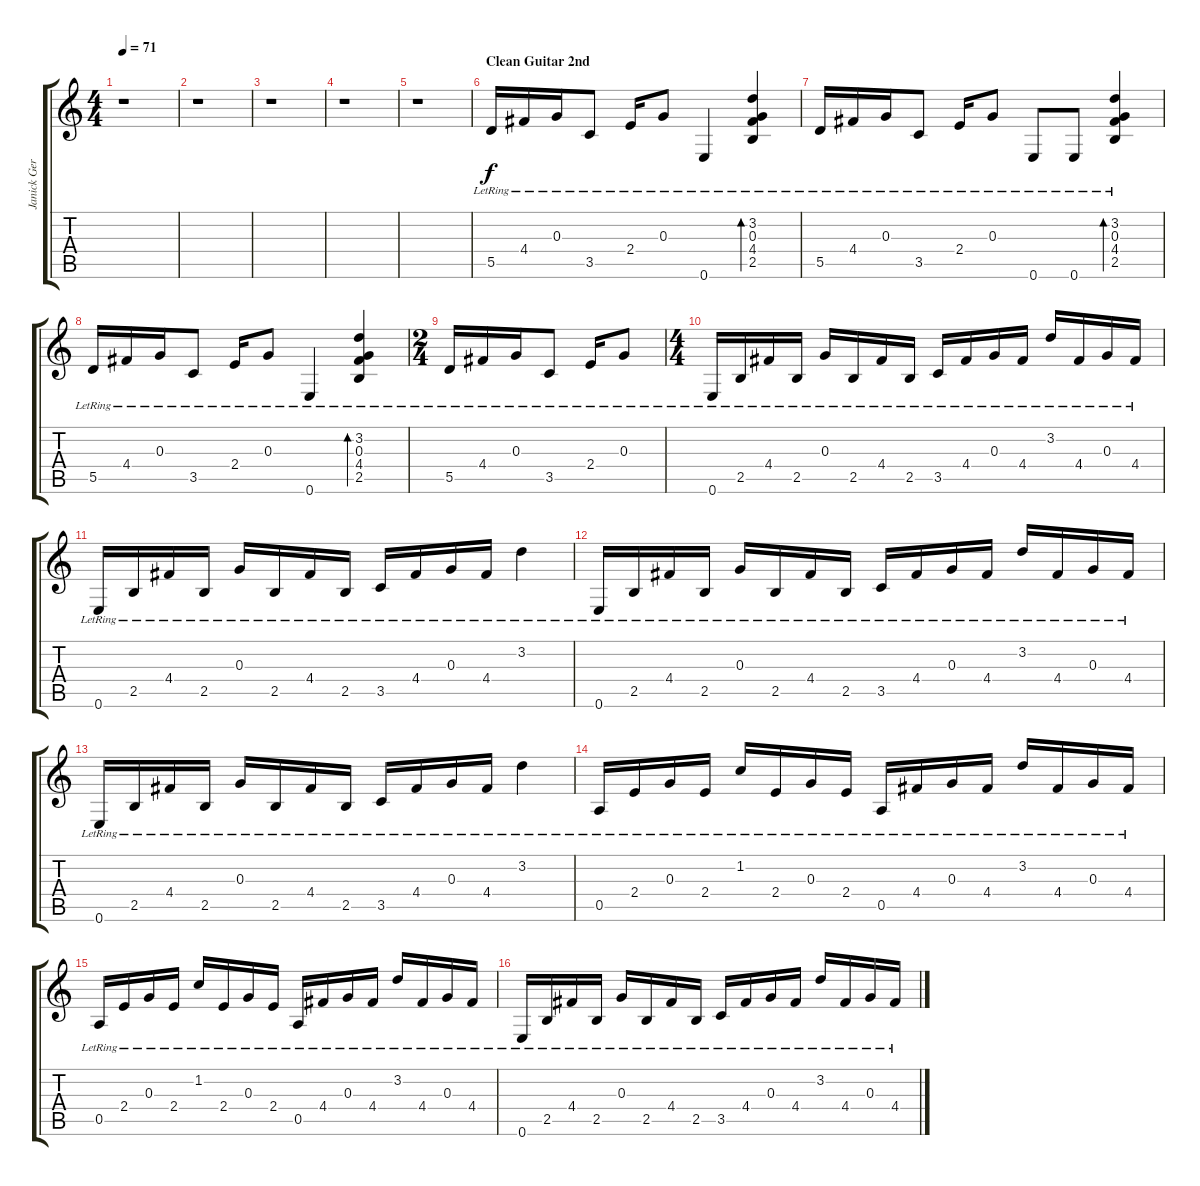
\track ("Janick Gers (clean)" "Janick Ger") {instrument electricguitarclean}
\staff {score tabs}
\tuning (E4 B3 G3 D3 A2 E2) {hide}
\ts (4 4)
\tempo 71
\clef g2
\ks c
r.1{dy f} |
r.1 |
r.1 |
r.1 |
r.1 |
\section ("" "Clean Guitar 2nd")
5.5{lr}.16 4.4{lr}.16 0.3{lr}.16 3.5{lr}.8 2.4{lr}.16 0.3{lr}.8 0.6{lr}.4 (3.2{lr} 0.3{lr} 4.4{lr} 2.5{lr}).4{bd 120} |
5.5{lr}.16 4.4{lr}.16 0.3{lr}.16 3.5{lr}.8 2.4{lr}.16 0.3{lr}.8 0.6{lr}.8 0.6{lr}.8 (3.2{lr} 0.3{lr} 4.4{lr} 2.5{lr}).4{bd 120} |
5.5{lr}.16 4.4{lr}.16 0.3{lr}.16 3.5{lr}.8 2.4{lr}.16 0.3{lr}.8 0.6{lr}.4 (3.2{lr} 0.3{lr} 4.4{lr} 2.5{lr}).4{bd 120} |
\ts (2 4)
5.5{lr}.16 4.4{lr}.16 0.3{lr}.16 3.5{lr}.8 2.4{lr}.16 0.3{lr}.8 |
\ts (4 4)
0.6{lr}.16 2.5{lr}.16 4.4{lr}.16 2.5{lr}.16 0.3{lr}.16 2.5{lr}.16 4.4{lr}.16 2.5{lr}.16 3.5{lr}.16 4.4{lr}.16 0.3{lr}.16 4.4{lr}.16 3.2{lr}.16 4.4{lr}.16 0.3{lr}.16 4.4{lr}.16 |
0.6{lr}.16 2.5{lr}.16 4.4{lr}.16 2.5{lr}.16 0.3{lr}.16 2.5{lr}.16 4.4{lr}.16 2.5{lr}.16 3.5{lr}.16 4.4{lr}.16 0.3{lr}.16 4.4{lr}.16 3.2{lr}.4 |
0.6{lr}.16 2.5{lr}.16 4.4{lr}.16 2.5{lr}.16 0.3{lr}.16 2.5{lr}.16 4.4{lr}.16 2.5{lr}.16 3.5{lr}.16 4.4{lr}.16 0.3{lr}.16 4.4{lr}.16 3.2{lr}.16 4.4{lr}.16 0.3{lr}.16 4.4{lr}.16 |
0.6{lr}.16 2.5{lr}.16 4.4{lr}.16 2.5{lr}.16 0.3{lr}.16 2.5{lr}.16 4.4{lr}.16 2.5{lr}.16 3.5{lr}.16 4.4{lr}.16 0.3{lr}.16 4.4{lr}.16 3.2{lr}.4 |
0.5{lr}.16 2.4{lr}.16 0.3{lr}.16 2.4{lr}.16 1.2{lr}.16 2.4{lr}.16 0.3{lr}.16 2.4{lr}.16 0.5{lr}.16 4.4{lr}.16 0.3{lr}.16 4.4{lr}.16 3.2{lr}.16 4.4{lr}.16 0.3{lr}.16 4.4{lr}.16 |
0.5{lr}.16 2.4{lr}.16 0.3{lr}.16 2.4{lr}.16 1.2{lr}.16 2.4{lr}.16 0.3{lr}.16 2.4{lr}.16 0.5{lr}.16 4.4{lr}.16 0.3{lr}.16 4.4{lr}.16 3.2{lr}.16 4.4{lr}.16 0.3{lr}.16 4.4{lr}.16 |
0.6{lr}.16 2.5{lr}.16 4.4{lr}.16 2.5{lr}.16 0.3{lr}.16 2.5{lr}.16 4.4{lr}.16 2.5{lr}.16 3.5{lr}.16 4.4{lr}.16 0.3{lr}.16 4.4{lr}.16 3.2{lr}.16 4.4{lr}.16 0.3{lr}.16 4.4{lr}.16
